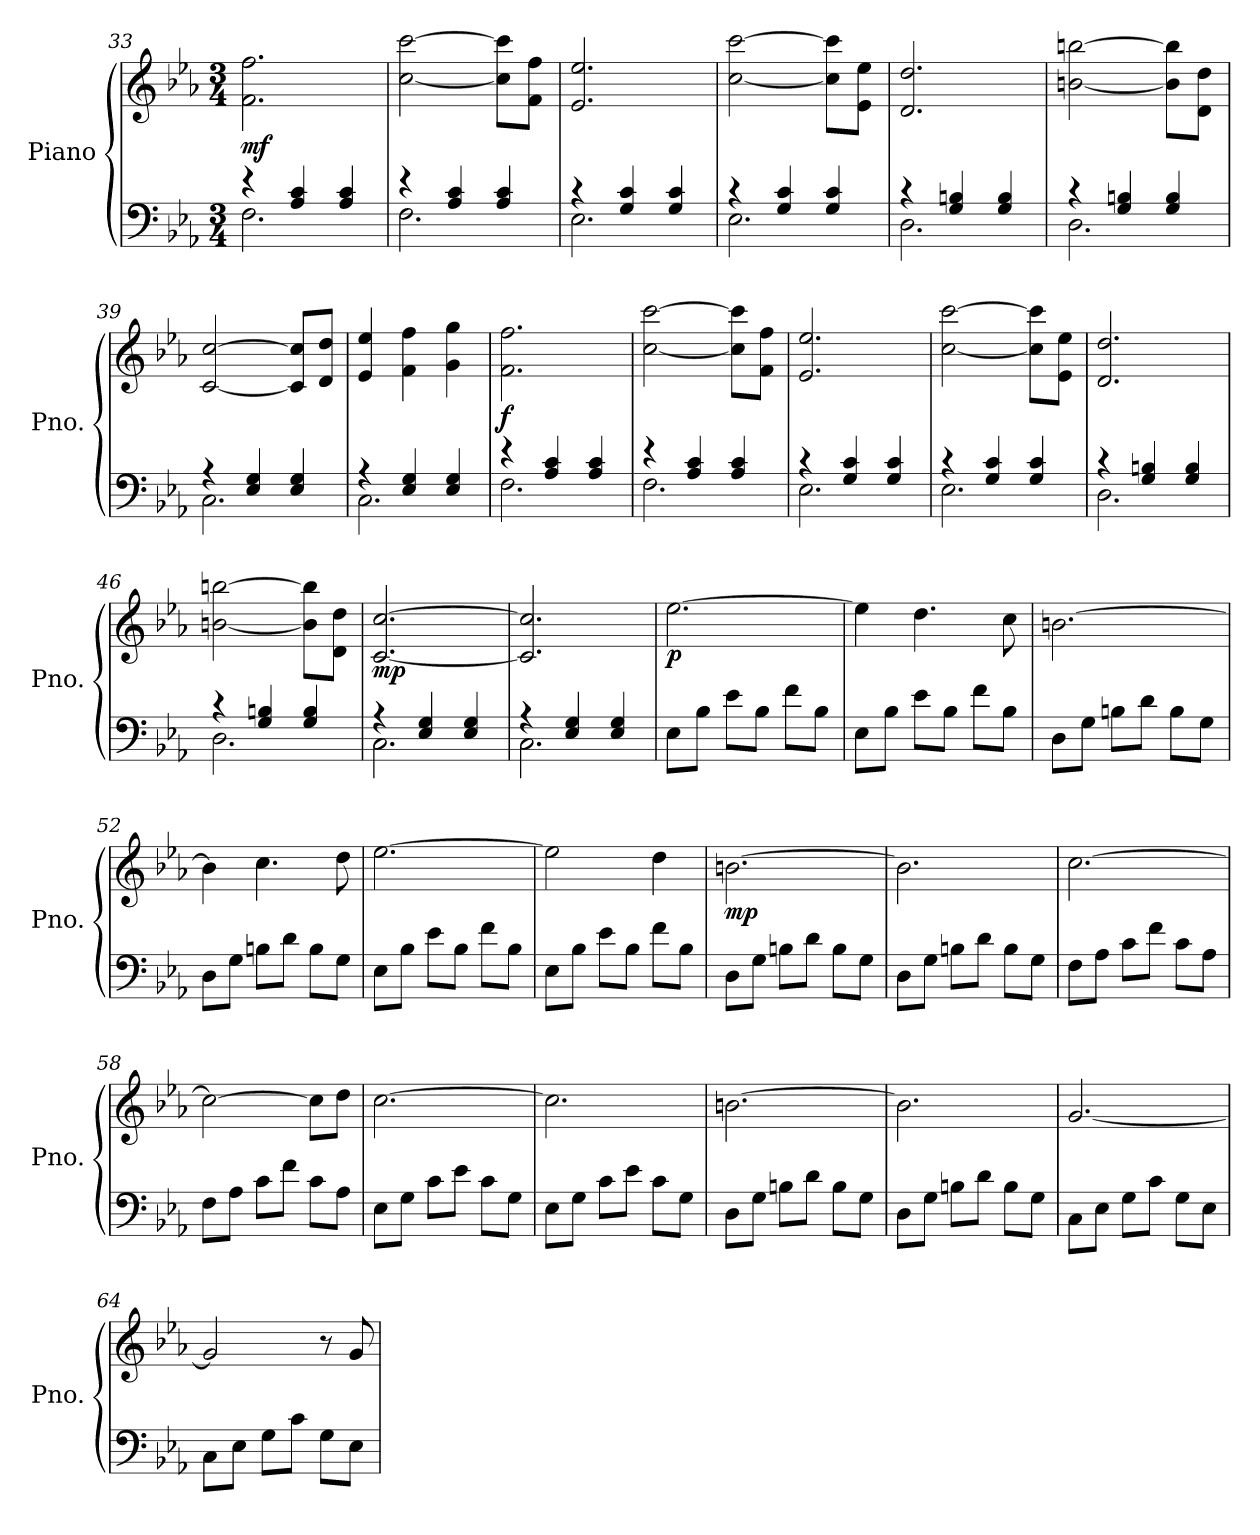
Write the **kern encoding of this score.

**kern	**kern	**dynam
*part1	*part1	*part1
*staff2	*staff1	*staff1/2
*I"Piano	*	*
*I'Pno.	*	*
*clefF4	*clefG2	*
*k[b-e-a-]	*k[b-e-a-]	*
*M3/4	*M3/4	*
=33	=33	=33
*^	*	*
!	!	!	!LO:DY:b
4r	2.F\	2.f\ 2.ff\	mf
4A-/ 4c/	.	.	.
4A-/ 4c/	.	.	.
=34	=34	=34	=34
4r	2.F\	[2cc\ [2ccc\	.
4A-/ 4c/	.	.	.
4A-/ 4c/	.	8cc\] 8ccc\]L	.
.	.	8f\ 8ff\J	.
=35	=35	=35	=35
4r	2.E-\	2.e-/ 2.ee-/	.
4G/ 4c/	.	.	.
4G/ 4c/	.	.	.
!!LO:LB:g=z
=36	=36	=36	=36
4r	2.E-\	[2cc\ [2ccc\	.
4G/ 4c/	.	.	.
4G/ 4c/	.	8cc\] 8ccc\]L	.
.	.	8e-\ 8ee-\J	.
=37	=37	=37	=37
4r	2.D\	2.d/ 2.dd/	.
4G/ 4Bn/	.	.	.
4G/ 4B/	.	.	.
=38	=38	=38	=38
4r	2.D\	[2bn\ [2bbn\	.
4G/ 4Bn/	.	.	.
4G/ 4B/	.	8b\] 8bb\]L	.
.	.	8d\ 8dd\J	.
=39	=39	=39	=39
4r	2.C\	[2c/ [2cc/	.
4E-/ 4G/	.	.	.
4E-/ 4G/	.	8c/] 8cc/]L	.
.	.	8d/ 8dd/J	.
=40	=40	=40	=40
4r	2.C\	4e-/ 4ee-/	.
4E-/ 4G/	.	4f\ 4ff\	.
4E-/ 4G/	.	4g\ 4gg\	.
=41	=41	=41	=41
!	!	!	!LO:DY:b
4r	2.F\	2.f\ 2.ff\	f
4A-/ 4c/	.	.	.
4A-/ 4c/	.	.	.
=42	=42	=42	=42
4r	2.F\	[2cc\ [2ccc\	.
4A-/ 4c/	.	.	.
4A-/ 4c/	.	8cc\] 8ccc\]L	.
.	.	8f\ 8ff\J	.
=43	=43	=43	=43
4r	2.E-\	2.e-/ 2.ee-/	.
4G/ 4c/	.	.	.
4G/ 4c/	.	.	.
!!LO:PB:g=z
=44	=44	=44	=44
4r	2.E-\	[2cc\ [2ccc\	.
4G/ 4c/	.	.	.
4G/ 4c/	.	8cc\] 8ccc\]L	.
.	.	8e-\ 8ee-\J	.
=45	=45	=45	=45
4r	2.D\	2.d/ 2.dd/	.
4G/ 4Bn/	.	.	.
4G/ 4B/	.	.	.
=46	=46	=46	=46
4r	2.D\	[2bn\ [2bbn\	.
4G/ 4Bn/	.	.	.
4G/ 4B/	.	8b\] 8bb\]L	.
.	.	8d\ 8dd\J	.
=47	=47	=47	=47
!	!	!	!LO:DY:b
4r	2.C\	[2.c/ [2.cc/	mp
4E-/ 4G/	.	.	.
4E-/ 4G/	.	.	.
=48	=48	=48	=48
4r	2.C\	2.c/] 2.cc/]	.
4E-/ 4G/	.	.	.
4E-/ 4G/	.	.	.
*v	*v	*	*
=49	=49	=49
!	!	!LO:DY:b
8E-\L	[2.ee-\	p
8B-\J	.	.
8e-\L	.	.
8B-\J	.	.
8f\L	.	.
8B-\J	.	.
!!LO:LB:g=z
=50	=50	=50
8E-\L	4ee-\]	.
8B-\J	.	.
8e-\L	4.dd\	.
8B-\J	.	.
8f\L	.	.
8B-\J	8cc\	.
=51	=51	=51
8D\L	[2.bn\	.
8G\J	.	.
8Bn\L	.	.
8d\J	.	.
8B\L	.	.
8G\J	.	.
=52	=52	=52
8D\L	4b\]	.
8G\J	.	.
8Bn\L	4.cc\	.
8d\J	.	.
8B\L	.	.
8G\J	8dd\	.
=53	=53	=53
8E-\L	[2.ee-\	.
8B-\J	.	.
8e-\L	.	.
8B-\J	.	.
8f\L	.	.
8B-\J	.	.
=54	=54	=54
8E-\L	2ee-\]	.
8B-\J	.	.
8e-\L	.	.
8B-\J	.	.
8f\L	4dd\	.
8B-\J	.	.
=55	=55	=55
!	!	!LO:DY:b
8D\L	[2.bn\	mp
8G\J	.	.
8Bn\L	.	.
8d\J	.	.
8B\L	.	.
8G\J	.	.
!!LO:LB:g=z
=56	=56	=56
8D\L	2.b\]	.
8G\J	.	.
8Bn\L	.	.
8d\J	.	.
8B\L	.	.
8G\J	.	.
=57	=57	=57
8F\L	[2.cc\	.
8A-\J	.	.
8c\L	.	.
8f\J	.	.
8c\L	.	.
8A-\J	.	.
=58	=58	=58
8F\L	2cc\_	.
8A-\J	.	.
8c\L	.	.
8f\J	.	.
8c\L	8cc\L]	.
8A-\J	8dd\J	.
=59	=59	=59
8E-\L	[2.cc\	.
8G\J	.	.
8c\L	.	.
8e-\J	.	.
8c\L	.	.
8G\J	.	.
=60	=60	=60
8E-\L	2.cc\]	.
8G\J	.	.
8c\L	.	.
8e-\J	.	.
8c\L	.	.
8G\J	.	.
=61	=61	=61
8D\L	[2.bn\	.
8G\J	.	.
8Bn\L	.	.
8d\J	.	.
8B\L	.	.
8G\J	.	.
!!LO:LB:g=z
=62	=62	=62
8D\L	2.b\]	.
8G\J	.	.
8Bn\L	.	.
8d\J	.	.
8B\L	.	.
8G\J	.	.
=63	=63	=63
8C\L	[2.g/	.
8E-\J	.	.
8G\L	.	.
8c\J	.	.
8G\L	.	.
8E-\J	.	.
=64	=64	=64
8C\L	2g/]	.
8E-\J	.	.
8G\L	.	.
8c\J	.	.
8G\L	8r	.
8E-\J	8g/	.
=	=	=
*-	*-	*-
